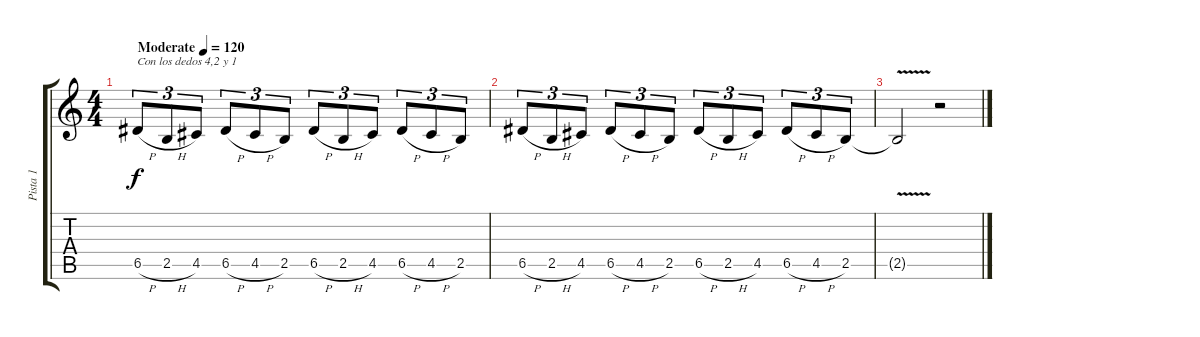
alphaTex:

\track ("Pista 1" "Pista 1") {instrument distortionguitar}
\staff {score tabs}
\tuning (E4 B3 G3 D3 A2 E2) {hide}
\ts (4 4)
\tempo (120 "Moderate")
\clef g2
\ks c
6.5{h}.8{tu (3 2) txt "Con los dedos 4,2 y 1" dy f instrument distortionguitar} 2.5{h}.8{tu (3 2)} 4.5.8{tu (3 2)} 6.5{h}.8{tu (3 2)} 4.5{h}.8{tu (3 2)} 2.5.8{tu (3 2)} 6.5{h}.8{tu (3 2)} 2.5{h}.8{tu (3 2)} 4.5.8{tu (3 2)} 6.5{h}.8{tu (3 2)} 4.5{h}.8{tu (3 2)} 2.5.8{tu (3 2)} |
6.5{h}.8{tu (3 2)} 2.5{h}.8{tu (3 2)} 4.5.8{tu (3 2)} 6.5{h}.8{tu (3 2)} 4.5{h}.8{tu (3 2)} 2.5.8{tu (3 2)} 6.5{h}.8{tu (3 2)} 2.5{h}.8{tu (3 2)} 4.5.8{tu (3 2)} 6.5{h}.8{tu (3 2)} 4.5{h}.8{tu (3 2)} 2.5.8{tu (3 2)} |
2.5{v t}.2 r.2
